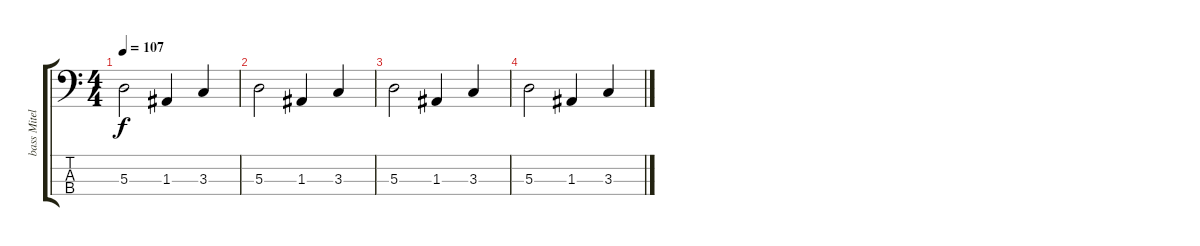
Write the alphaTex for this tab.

\track ("bass Mitel`" "bass Mitel") {instrument electricbassfinger}
\staff {score tabs}
\tuning (G2 D2 A1 E1) {hide}
\ts (4 4)
\tempo 107
\clef f4
\ks c
5.3.2{dy f} 1.3.4 3.3.4 |
5.3.2 1.3.4 3.3.4 |
5.3.2 1.3.4 3.3.4 |
5.3.2 1.3.4 3.3.4
